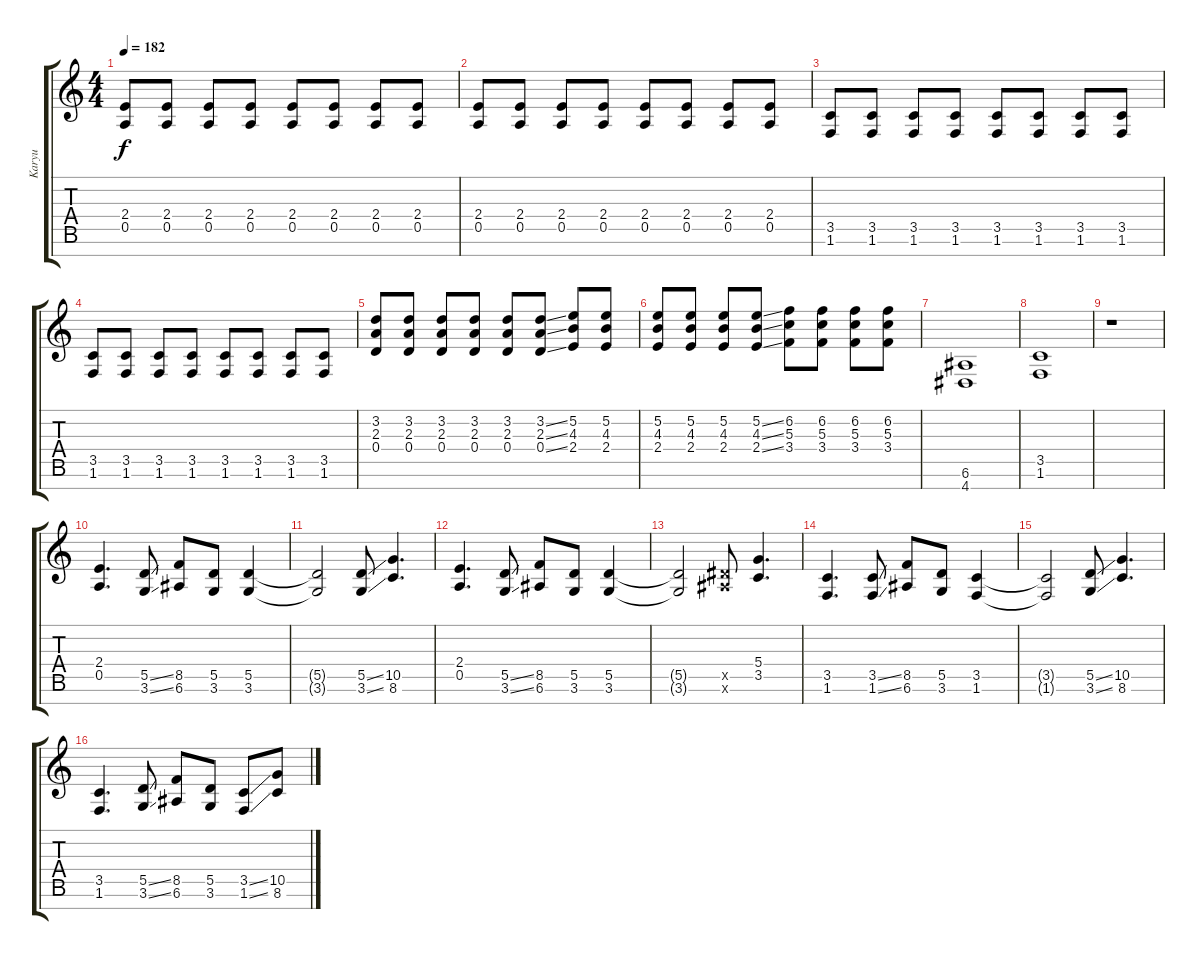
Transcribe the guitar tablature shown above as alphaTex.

\track ("Karyu" "Karyu") {instrument overdrivenguitar}
\staff {score tabs}
\tuning (E4 B3 G3 D3 A2 E2 B1) {hide}
\ts (4 4)
\tempo 182
\clef g2
\ks c
(2.4 0.5).8{dy f} (2.4 0.5).8 (2.4 0.5).8 (2.4 0.5).8 (2.4 0.5).8 (2.4 0.5).8 (2.4 0.5).8 (2.4 0.5).8 |
(2.4 0.5).8 (2.4 0.5).8 (2.4 0.5).8 (2.4 0.5).8 (2.4 0.5).8 (2.4 0.5).8 (2.4 0.5).8 (2.4 0.5).8 |
(3.5 1.6).8 (3.5 1.6).8 (3.5 1.6).8 (3.5 1.6).8 (3.5 1.6).8 (3.5 1.6).8 (3.5 1.6).8 (3.5 1.6).8 |
(3.5 1.6).8 (3.5 1.6).8 (3.5 1.6).8 (3.5 1.6).8 (3.5 1.6).8 (3.5 1.6).8 (3.5 1.6).8 (3.5 1.6).8 |
(3.2 2.3 0.4).8 (3.2 2.3 0.4).8 (3.2 2.3 0.4).8 (3.2 2.3 0.4).8 (3.2 2.3 0.4).8 (3.2{ss} 2.3{ss} 0.4{ss}).8 (5.2 4.3 2.4).8 (5.2 4.3 2.4).8 |
(5.2 4.3 2.4).8 (5.2 4.3 2.4).8 (5.2 4.3 2.4).8 (5.2{ss} 4.3{ss} 2.4{ss}).8 (6.2 5.3 3.4).8 (6.2 5.3 3.4).8 (6.2 5.3 3.4).8 (6.2 5.3 3.4).8 |
(6.6 4.7).1 |
(3.5 1.6).1 |
r.1 |
(2.4 0.5).4{d} (5.5{ss} 3.6{ss}).8 (8.5 6.6).8 (5.5 3.6).8 (5.5 3.6).4 |
(5.5{t} 3.6{t}).2 (5.5{ss} 3.6{ss}).8 (10.5 8.6).4{d} |
(2.4 0.5).4{d} (5.5{ss} 3.6{ss}).8 (8.5 6.6).8 (5.5 3.6).8 (5.5 3.6).4 |
(5.5{t} 3.6{t}).2 (6.5{x} 6.6{x}).8 (5.4 3.5).4{d} |
(3.5 1.6).4{d} (3.5{ss} 1.6{ss}).8 (8.5 6.6).8 (5.5 3.6).8 (3.5 1.6).4 |
(3.5{t} 1.6{t}).2 (5.5{ss} 3.6{ss}).8 (10.5 8.6).4{d} |
(3.5 1.6).4{d} (5.5{ss} 3.6{ss}).8 (8.5 6.6).8 (5.5 3.6).8 (3.5{ss} 1.6{ss}).8 (10.5 8.6).8
